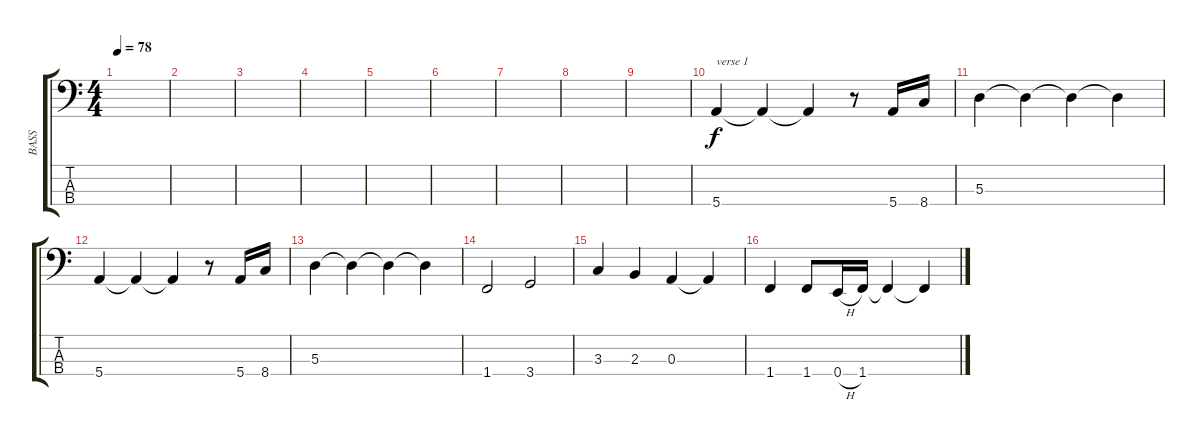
\track ("BASS" "BASS") {instrument electricbassfinger}
\staff {score tabs}
\tuning (G2 D2 A1 E1) {hide}
\ts (4 4)
\tempo 78
\clef f4
\ks c
|
|
|
|
|
|
|
|
|
5.4.4{txt "verse 1"} 5.4{t}.4 5.4{t}.4 r.8 5.4.16 8.4.16 |
5.3.4 5.3{t}.4 5.3{t}.4 5.3{t}.4 |
5.4.4 5.4{t}.4 5.4{t}.4 r.8 5.4.16 8.4.16 |
5.3.4 5.3{t}.4 5.3{t}.4 5.3{t}.4 |
1.4.2 3.4.2 |
3.3.4 2.3.4 0.3.4 0.3{t}.4 |
1.4.4 1.4.8 0.4{h}.16 1.4.16 1.4{t}.4 1.4{t}.4
